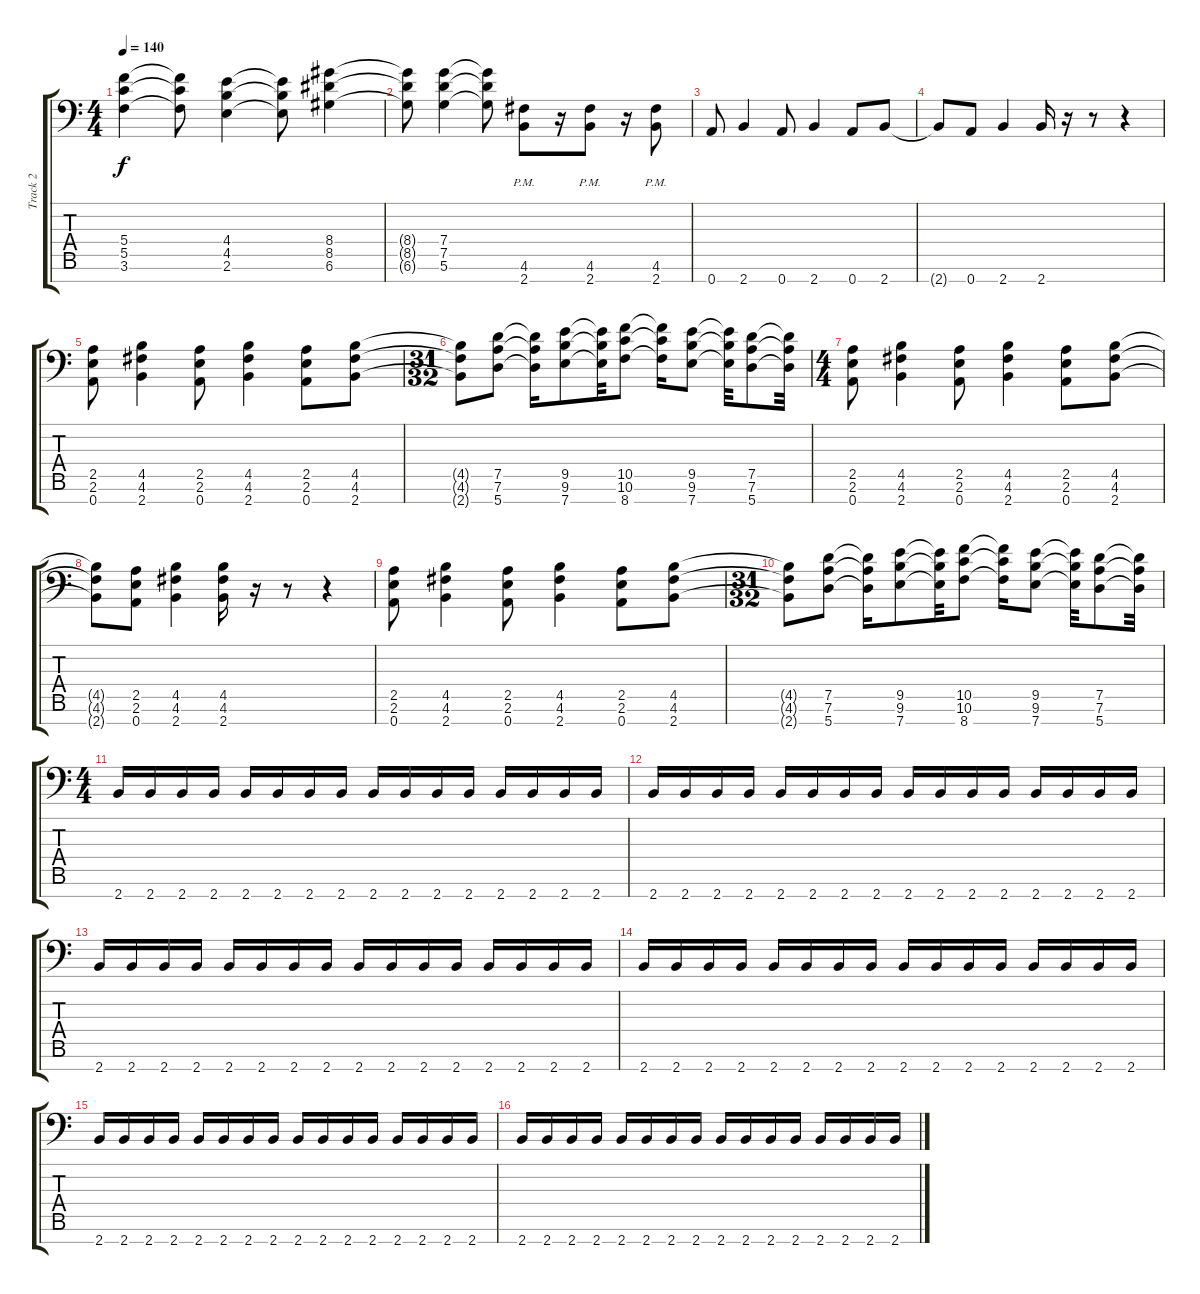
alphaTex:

\track ("Track 2" "Track 2") {instrument distortionguitar}
\staff {score tabs}
\tuning (D4 A3 F3 C3 G2 D2 A1) {hide}
\ts (4 4)
\tempo 140
\clef f4
\ks c
(5.4 5.5 3.6).4{dy f} (5.4{t} 5.5{t} 3.6{t}).8 (4.4 4.5 2.6).4 (4.4{t} 4.5{t} 2.6{t}).8 (8.4 8.5 6.6).4 |
(8.4{t} 8.5{t} 6.6{t}).8 (7.4 7.5 5.6).4 (7.4{t} 7.5{t} 5.6{t}).8 (4.6{pm} 2.7{pm}).8 r.16 (4.6 2.7{pm}).8 r.16 (4.6 2.7{pm}).8 |
0.7.8 2.7.4 0.7.8 2.7.4 0.7.8 2.7.8 |
2.7{t}.8 0.7.8 2.7.4 2.7.16 r.16 r.8 r.4 |
(2.5 2.6 0.7).8 (4.5 4.6 2.7).4 (2.5 2.6 0.7).8 (4.5 4.6 2.7).4 (2.5 2.6 0.7).8 (4.5 4.6 2.7).8 |
\ts (31 32)
(4.5{t} 4.6{t} 2.7{t}).8 (7.5 7.6 5.7).8 (7.5{t} 7.6{t} 5.7{t}).16 (9.5 9.6 7.7).8 (9.5{t} 9.6{t} 7.7{t}).32 (10.5 10.6 8.7).8 (10.5{t} 10.6{t} 8.7{t}).16 (9.5 9.6 7.7).8 (9.5{t} 9.6{t} 7.7{t}).32 (7.5 7.6 5.7).8 (7.5{t} 7.6{t} 5.7{t}).32 |
\ts (4 4)
(2.5 2.6 0.7).8 (4.5 4.6 2.7).4 (2.5 2.6 0.7).8 (4.5 4.6 2.7).4 (2.5 2.6 0.7).8 (4.5 4.6 2.7).8 |
(4.5{t} 4.6{t} 2.7{t}).8 (2.5 2.6 0.7).8 (4.5 4.6 2.7).4 (4.5 4.6 2.7).16 r.16 r.8 r.4 |
(2.5 2.6 0.7).8 (4.5 4.6 2.7).4 (2.5 2.6 0.7).8 (4.5 4.6 2.7).4 (2.5 2.6 0.7).8 (4.5 4.6 2.7).8 |
\ts (31 32)
(4.5{t} 4.6{t} 2.7{t}).8 (7.5 7.6 5.7).8 (7.5{t} 7.6{t} 5.7{t}).16 (9.5 9.6 7.7).8 (9.5{t} 9.6{t} 7.7{t}).32 (10.5 10.6 8.7).8 (10.5{t} 10.6{t} 8.7{t}).16 (9.5 9.6 7.7).8 (9.5{t} 9.6{t} 7.7{t}).32 (7.5 7.6 5.7).8 (7.5{t} 7.6{t} 5.7{t}).32 |
\ts (4 4)
2.7.16 2.7.16 2.7.16 2.7.16 2.7.16 2.7.16 2.7.16 2.7.16 2.7.16 2.7.16 2.7.16 2.7.16 2.7.16 2.7.16 2.7.16 2.7.16 |
2.7.16 2.7.16 2.7.16 2.7.16 2.7.16 2.7.16 2.7.16 2.7.16 2.7.16 2.7.16 2.7.16 2.7.16 2.7.16 2.7.16 2.7.16 2.7.16 |
2.7.16 2.7.16 2.7.16 2.7.16 2.7.16 2.7.16 2.7.16 2.7.16 2.7.16 2.7.16 2.7.16 2.7.16 2.7.16 2.7.16 2.7.16 2.7.16 |
2.7.16 2.7.16 2.7.16 2.7.16 2.7.16 2.7.16 2.7.16 2.7.16 2.7.16 2.7.16 2.7.16 2.7.16 2.7.16 2.7.16 2.7.16 2.7.16 |
2.7.16 2.7.16 2.7.16 2.7.16 2.7.16 2.7.16 2.7.16 2.7.16 2.7.16 2.7.16 2.7.16 2.7.16 2.7.16 2.7.16 2.7.16 2.7.16 |
2.7.16 2.7.16 2.7.16 2.7.16 2.7.16 2.7.16 2.7.16 2.7.16 2.7.16 2.7.16 2.7.16 2.7.16 2.7.16 2.7.16 2.7.16 2.7.16
